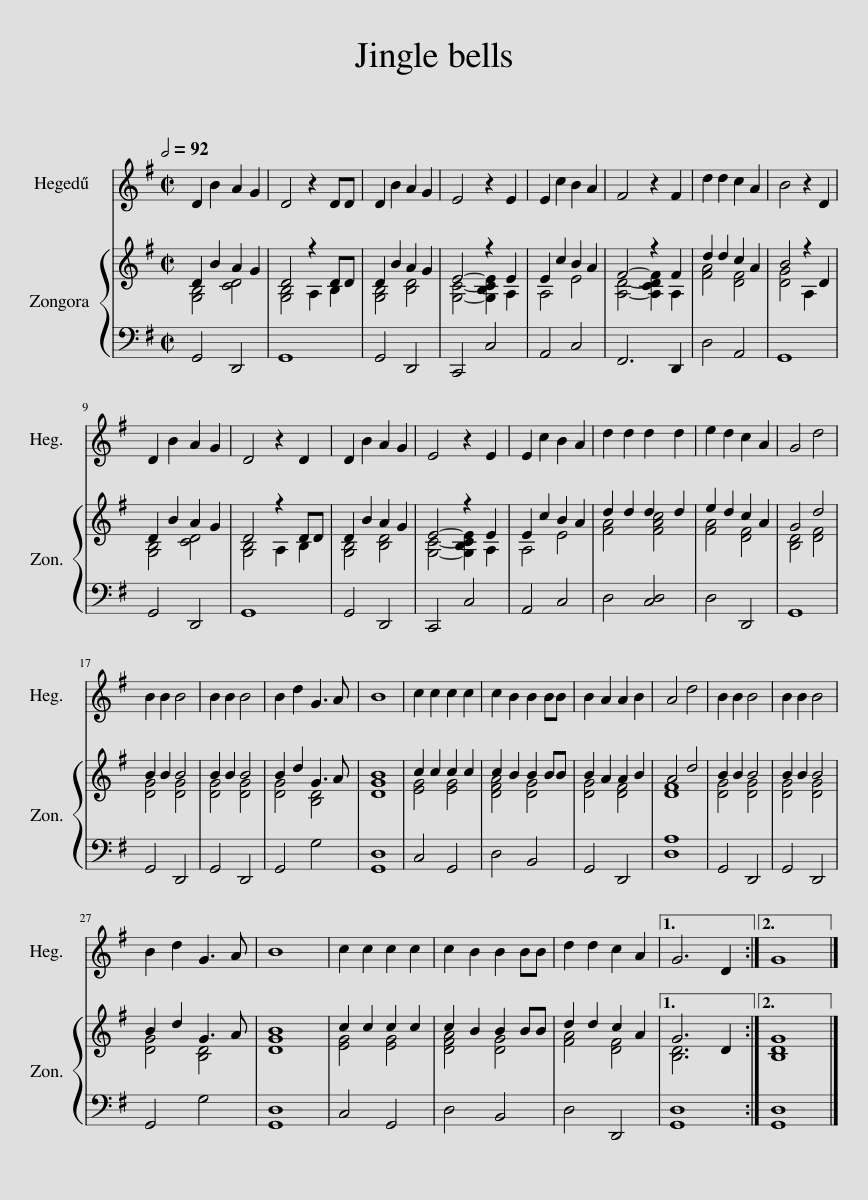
X:1
%%score 1 { ( 2 3 ) | 4 }
L:1/8
Q:1/2=92
M:2/2
I:linebreak $
K:G
V:1 treble
V:2 treble
V:3 treble
V:4 bass
V:1
 D2 B2 A2 G2 | D4 z2 DD | D2 B2 A2 G2 | E4 z2 E2 | E2 c2 B2 A2 | %5
 F4 z2 F2 | d2 d2 c2 A2 | B4 z2 D2 |$ D2 B2 A2 G2 | D4 z2 D2 | %10
 D2 B2 A2 G2 | E4 z2 E2 | E2 c2 B2 A2 | d2 d2 d2 d2 | e2 d2 c2 A2 | %15
 G4 d4 |$ B2 B2 B4 | B2 B2 B4 | B2 d2 G3 A | B8 | %20
 c2 c2 c2 c2 | c2 B2 B2 BB | B2 A2 A2 B2 | A4 d4 | B2 B2 B4 | %25
 B2 B2 B4 |$ B2 d2 G3 A | B8 | c2 c2 c2 c2 | c2 B2 B2 BB | %30
 d2 d2 c2 A2 |1 G6 D2 :|2 G8 |] %33
V:2
 D2 B2 A2 G2 | D4 z2 DD | D2 B2 A2 G2 | E4- z2 E2 | E2 c2 B2 A2 | %5
 F4- z2 F2 | d2 d2 c2 A2 | B4 z2 D2 |$ D2 B2 A2 G2 | D4 z2 DD | %10
 D2 B2 A2 G2 | E4- z2 E2 | E2 c2 B2 A2 | d2 d2 d2 d2 | e2 d2 c2 A2 | %15
 G4 d4 |$ B2 B2 B4 | B2 B2 B4 | B2 d2 G3 A | B8 | %20
 c2 c2 c2 c2 | c2 B2 B2 BB | B2 A2 A2 B2 | A4 d4 | B2 B2 B4 | %25
 B2 B2 B4 |$ B2 d2 G3 A | B8 | c2 c2 c2 c2 | c2 B2 B2 BB | %30
 d2 d2 c2 A2 |1 G6 D2 :|2 G8 |] %33
V:3
 [G,B,]4 [CD]4 | [G,B,]4 A,2 B,2 | [G,B,]4 [B,D]4 | [G,C]4- [G,B,CE]2 A,2 | A,4 E4 | %5
 [A,D]4- [A,CDF]2 A,2 | [FA]4 [DF]4 | [DG]4 A,2 x2 |$ [G,B,]4 [CD]4 | [G,B,]4 A,2 B,2 | %10
 [G,B,]4 [B,D]4 | [G,C]4- [G,B,CE]2 A,2 | A,4 E4 | [FA]4 [FAc]4 | [FA]4 [DF]4 | %15
 [B,D]4 [DF]4 |$ [DG]4 [DG]4 | [DG]4 [DG]4 | [DG]4 [B,D]4 | [DG]8 | %20
 [EG]4 [EG]4 | [DFA]4 [DG]4 | [DG]4 [DF]4 | [DF]8 | [DG]4 [DG]4 | %25
 [DG]4 [DG]4 |$ [DG]4 [B,D]4 | [DG]8 | [EG]4 [EG]4 | [DFA]4 [DG]4 | %30
 [FA]4 [DF]4 |1 [B,D]6 x2 :|2 [B,D]8 |] %33
V:4
 G,,4 D,,4 | G,,8 | G,,4 D,,4 | C,,4 C,4 | A,,4 C,4 | %5
 F,,6 D,,2 | D,4 A,,4 | G,,8 |$ G,,4 D,,4 | G,,8 | %10
 G,,4 D,,4 | C,,4 C,4 | A,,4 C,4 | D,4 [C,D,]4 | D,4 D,,4 | %15
 G,,8 |$ G,,4 D,,4 | G,,4 D,,4 | G,,4 G,4 | [G,,D,]8 | %20
 C,4 G,,4 | D,4 B,,4 | G,,4 D,,4 | [D,A,]8 | G,,4 D,,4 | %25
 G,,4 D,,4 |$ G,,4 G,4 | [G,,D,]8 | C,4 G,,4 | D,4 B,,4 | %30
 D,4 D,,4 |1 [G,,D,]8 :|2 [G,,D,]8 |] %33
